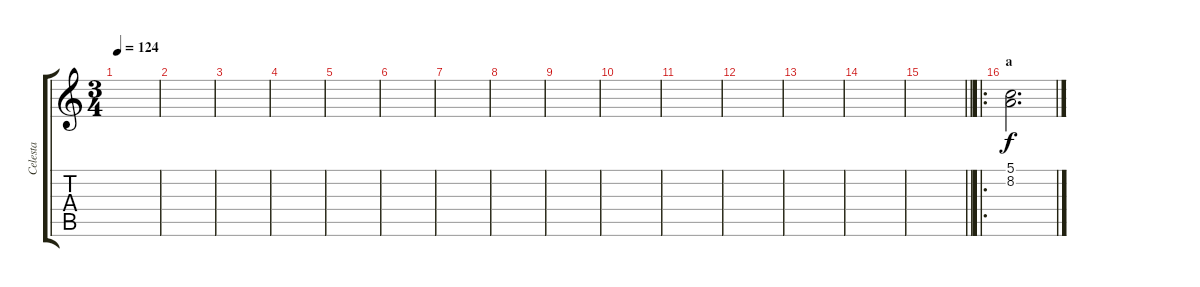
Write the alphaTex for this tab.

\track ("Celesta" "Celesta") {instrument celesta}
\staff {score tabs}
\tuning (E4 E4 G3 D3 A2 E2) {hide}
\ts (3 4)
\tempo 124
\clef g2
\ks c
|
|
|
|
|
|
|
|
|
|
|
|
|
|
\barLineRight lightlight
|
\ro
\section ("" "a")
(5.1 8.2).2{d volume 5}
